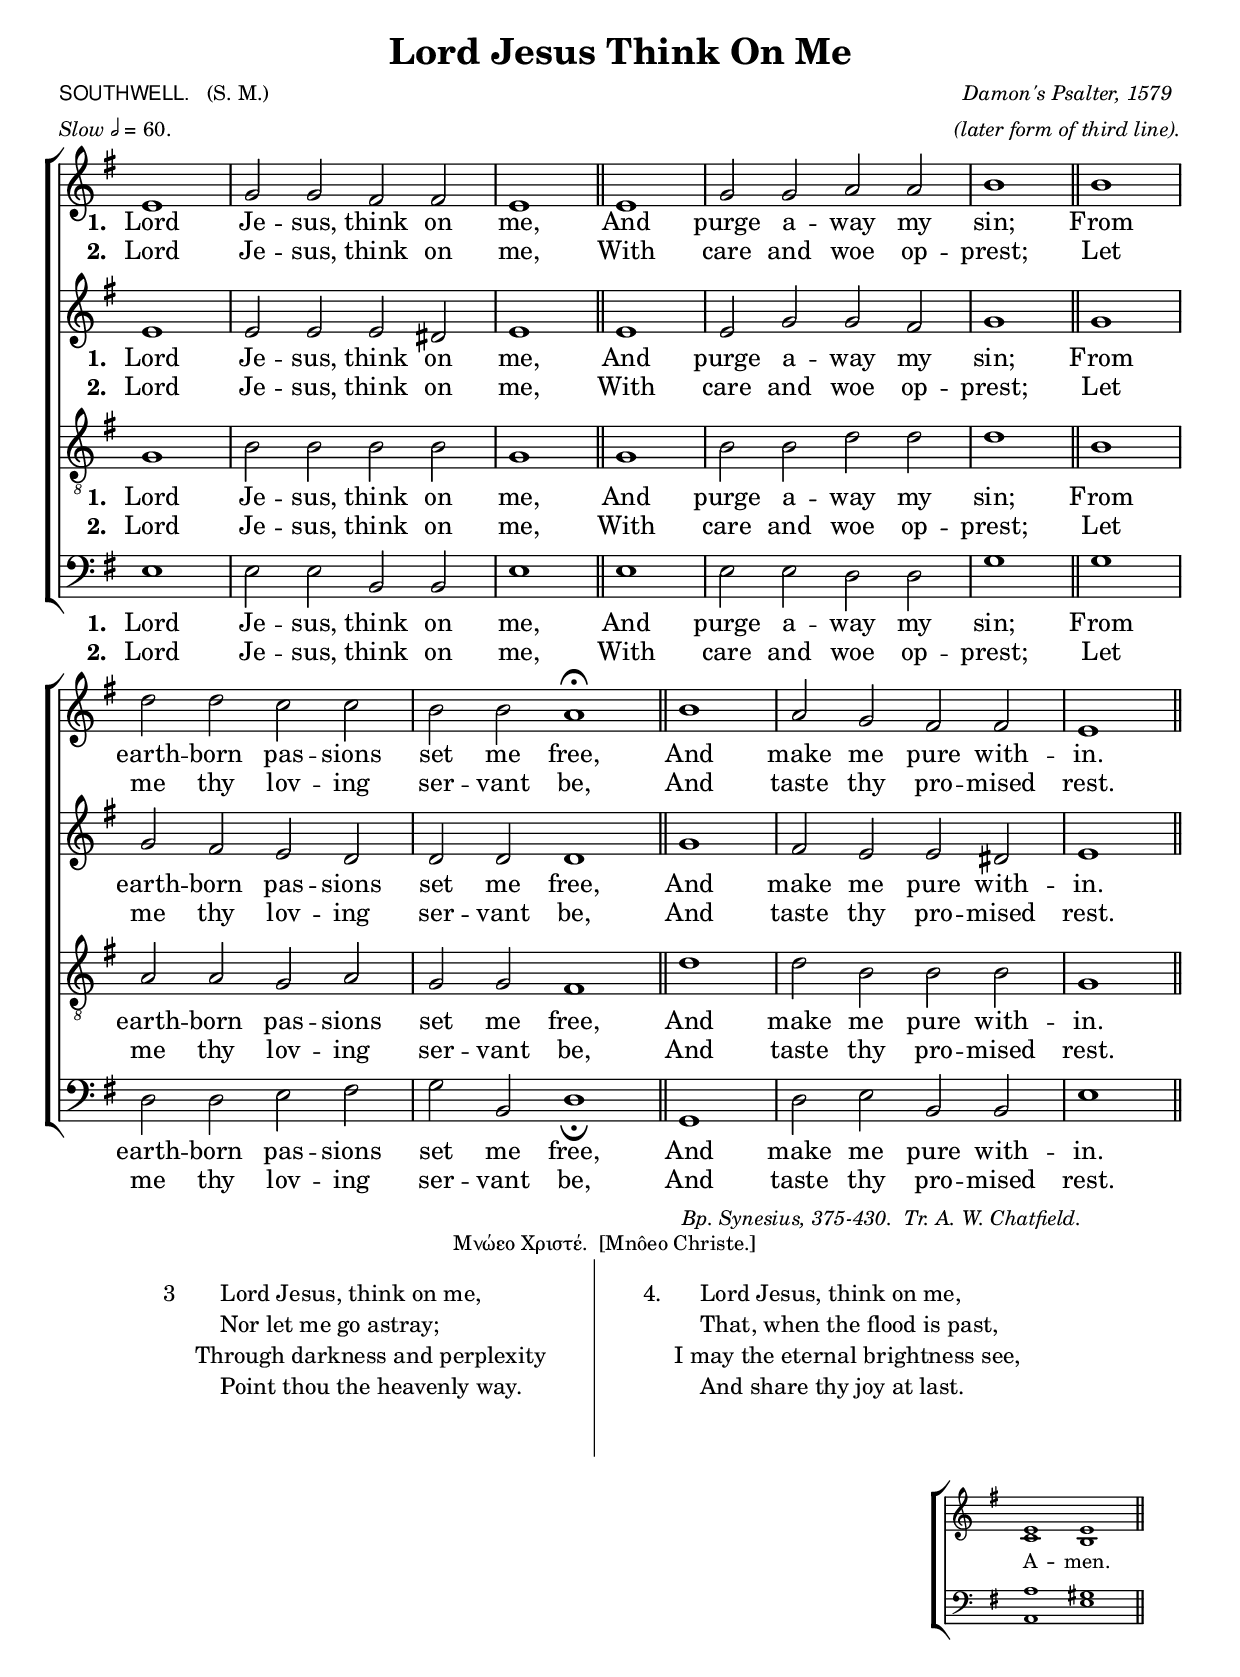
%%% 141png
%%% Hymn 77 Southwell Lord Jesus, think on me.
%%% Version 1

\version "2.10"

\header {
  title = "Lord Jesus Think On Me"
  meter = \markup { \small {\column {  \line { \sans {"SOUTHWELL."} \hspace #1 \roman {"(S. M.)"}}
                                       \line { \italic {Slow} \fontsize #-5 \general-align #Y #DOWN \note #"2" #1 = 60.}
                                  }
                  }}
 
  arranger =  \markup { \small {\center-align {
		            \line{ \italic "Damon's Psalter, 1579" }
			    \line { \italic "(later form of third line)."  }
  		} } }
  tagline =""
}

%%%%%%%%%%%%%%%%%%%%%%%%%%%%%%% Macros

%%% macro to specify a partial measure in the middle of a piece.
%%% Manual does not recommend using \partial in the middle of a piece.
%%% In this case, the macro specifies that 2 1/2 notes in a 4/2 measure have past,
%%% hence we are halfway through the measure
halfmeasure =  \set Score.measurePosition = #(ly:make-moment 2 2)

%%% merge. Macro to pull note slightly leftwards.  Used to produce those partially merged wholenotes 

%merge = \once \override NoteColumn #'force-hshift = #-0.01

%%%%%%%%%%%%%%%%%%%%%%%%%%%%%%% End of Macro Definitions


%%% SATB Voices

global = {
  \time 4/2
  \key e \minor
  \set Staff.midiInstrument = "church organ"
}

soprano = \relative c' { 
  \partial 1 e1 | g2 g fis fis | e1 \bar "||" e1 | g2 g a a | b1 \bar "||"  b1 |
  d2 d c c | b b a1 ^\fermata \bar "||" \halfmeasure b1 | a2 g fis fis | e1 \bar "||"
}

alto = \relative c' { 
  e1 | e2 e e dis | e1 \bar "||" e1 | e2 g g fis | g1 \bar "||" g1 | 
  g2 fis e d | d d d1 \bar "||" g1 | fis2 e e dis | e1 \bar "||" 
}

tenor = \relative c { \clef "treble_8"
  g'1 | b2 b b b | g1 \bar "||" g1 | b2 b d d | d1 \bar "||" b1 |
  a2 a g a | g g fis1 \bar "||" d'1 | d2 b b b | g1 \bar "||" 
}

bass = \relative c { \clef bass
  e1 | e2 e b b | e1 \bar "||" e1 | e2 e d d | g1 \bar "||" g1 |
  d2 d e fis | g b, d1 _\fermata \bar "||" g,1 | d'2 e b b | e1 \bar "||" 
}

firstWords = \lyricmode
{
    %\override Score . LyricText #'font-size = #-1
    %\override Score . LyricHyphen #'minimum-distance = #1
    %\override Score . LyricSpace #'minimum-distance = #0.8
    % \override Score . LyricText #'font-name = #"Gentium"
    % \override Score . LyricText #'self-alignment-X = #-1
    \set stanza = "1. "
    %\set vocalName = "Men/Women/Unison/SATB"
    Lord Je -- sus, think on me,
And purge a -- way my sin;
From earth -- born pas -- sions set me free,
    And make me pure with -- in.
	
}
secondWords = \lyricmode
{
    \set stanza = "2. "
    Lord Je -- sus, think on me,
    With care and woe op -- prest;
Let me thy lov -- ing ser -- vant be,
   And taste thy pro -- mised rest.

}
thirdWords = \lyricmode
{
\set stanza = "3. " 
    Lord Je -- sus, think on me,
    Nor let me go a -- stray;
Through dark -- ness and per -- plex -- i -- ty
    Point thou the hea -- v'nly way.
}
	
fourthWords = \lyricmode
{
\set stanza = "4. "
    Lord Je -- sus, think on me,
    That, when the flood is past,
I may th'e -- ter -- nal bright -- ness see,
    And share thy joy at last.
}
	
#(ly:set-option 'point-and-click #f)

\paper {
  #(set-paper-size "a4")
%  annotate-spacing = ##t
  print-page-number = ##f
  ragged-last-bottom = ##t
  ragged-bottom = ##t
}


\book {

%%% Score block	
	
\score{
\new ChoirStaff	
<<
	\context Staff = upper << 
	\context Voice = sopranos { \global \soprano }
	\context Lyrics = sopranos \lyricsto sopranos \firstWords
	\context Lyrics = sopranosTwo \lyricsto sopranos \secondWords
	%\context Lyrics = sopranosThree \lyricsto sopranos \thirdWords
	%\context Lyrics = sopranosFour \lyricsto sopranos \fourthWords
			>>
        \context Staff = subupper <<
	\context Voice = altos    { \global \alto }
	\context Lyrics = altos \lyricsto altos \firstWords
	\context Lyrics = altosTwo \lyricsto altos \secondWords
	%\context Lyrics = altosThree \lyricsto altos \thirdWords
	%\context Lyrics = altosFour \lyricsto altos \fourthWords
	                      >>
	\context Staff = lower <<
	\context Voice = tenors { \global \tenor }
	\context Lyrics = tenors \lyricsto tenors \firstWords
	\context Lyrics = tenorsTwo \lyricsto tenors \secondWords
	%\context Lyrics = tenorsThree \lyricsto tenors \thirdWords
	%\context Lyrics = tenorsFour \lyricsto tenors \fourthWords
        			>>
	\context Staff = sublower <<    
	\context Voice = basses { \global \bass }
	\context Lyrics = basses \lyricsto basses \firstWords
	\context Lyrics = bassesTwo \lyricsto basses \secondWords
	%\context Lyrics = bassesThree \lyricsto basses \thirdWords
	%\context Lyrics = bassesFour \lyricsto basses \fourthWords
			        >>
>>
\layout {
		indent=0
		\context { \Score \remove "Bar_number_engraver" }
		\context { \Staff \remove "Time_signature_engraver" }
		\context { \Score \remove "Mark_engraver"  }
                \context { \Staff \consists "Mark_engraver"  }
	} %%% close layout

%%% Hymn Midi	

\midi { \context { \Score tempoWholesPerMinute = #(ly:make-moment 60 2)}} 

} %%% Score bracket

%%% Lyrics titles

\markup { \small {  \hspace #60 \italic {"Bp. Synesius, 375-430.  Tr. A. W. Chatfield."} } }  

\markup { \small {\hspace #38 "Μνώεο Χριστέ.  [Mnôeo Christe.]"} }

%%% Lyrics, in 2 columns with separator line, 3 verses per column

\markup { \hspace #10   %%add space as necc. to center the entire block of lyrics
          \column { %%% super column comprising 3 columns and separator line
	    \line { %% a master line of 3 columns, two for lyrics and one column of a separator line
		\column { %% column 1

		        \hspace #1 
    		\line { "3  "
			  \column {	     
"    Lord Jesus, think on me,"
"    Nor let me go astray;"
"Through darkness and perplexity"
"    Point thou the heavenly way."
			}}
		}  %% finish Page column 1
		
	\hspace #4 %%adds horizontal space columns 1 and 2   
			   
	\column { \filled-box #'(0.0 . 0.1) #'( -18 . 1) #0 }   %%% Column 2. This is the line dviding the columns 1 and 3. 
			   	   
	\hspace #4 %%adds horizontal space between columns 2 and 3	
	
	\column { %%start page column 3		
 
		        \hspace #1 
           		\line {"4. "
			  \column {	     
"    Lord Jesus, think on me,"
"    That, when the flood is past,"
"I may the eternal brightness see,"
"    And share thy joy at last."
			}}
	    } %%% end column 3
     } %%% end master-line
   } %%% super column bracket
} %%% lyrics markup bracket

%%% Amen score block
\score{
  \new ChoirStaff
   <<
        \context Staff = upper \with { fontSize = #-3  \override StaffSymbol #'staff-space = #(magstep -2) }  
	                      << 
	\context Voice = "sopranos" { \relative c' { \clef treble \global \voiceOne e1 e1  \bar "||" }}
	\context Voice = "altos"    { \relative c' { \clef treble \global \voiceTwo c1 b1 \bar "||" }}
	                      >>
			  
	\context Lyrics \lyricsto "altos" {\override LyricText #'font-size = #-1  A -- men. }
	
	\context Staff = lower \with { fontSize = #-3  \override StaffSymbol #'staff-space = #(magstep -2) }  
	                       << 
	\context Voice = "tenors" { \relative c { \clef bass \global \voiceThree a'1 gis1 \bar "||" }}
	\context Voice = "basses" { \relative c { \clef bass \global \voiceFour  a1 e'1 \bar "||" }}
			        >> 
  >>			      
\header { breakbefore = ##f piece = " " opus = " " }

\layout { 
	\context { \Score timing = ##f }
	ragged-right = ##t
	indent = 15\cm
	\context { \Staff \remove Time_signature_engraver }

       } %%% close layout

%%% Amen Midi
\midi { \context { \Score tempoWholesPerMinute = #(ly:make-moment 60 2) }} 

}


} %%% book bracket
